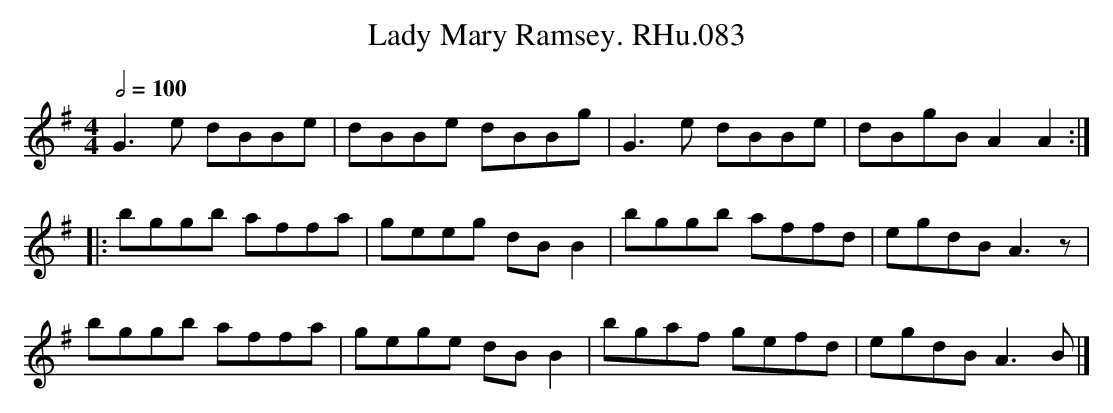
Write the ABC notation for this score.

X:1
T:Lady Mary Ramsey. RHu.083
M:4/4
L:1/8
Q:1/2=100
K:G
G3e dBBe|dBBe dBBg|G3e dBBe|dBgB A2A2:|
|:bggb affa|geeg dBB2|bggb affd|egdB A3z|
bggb affa|gege dBB2|bgaf gefd|egdB A3B|]
